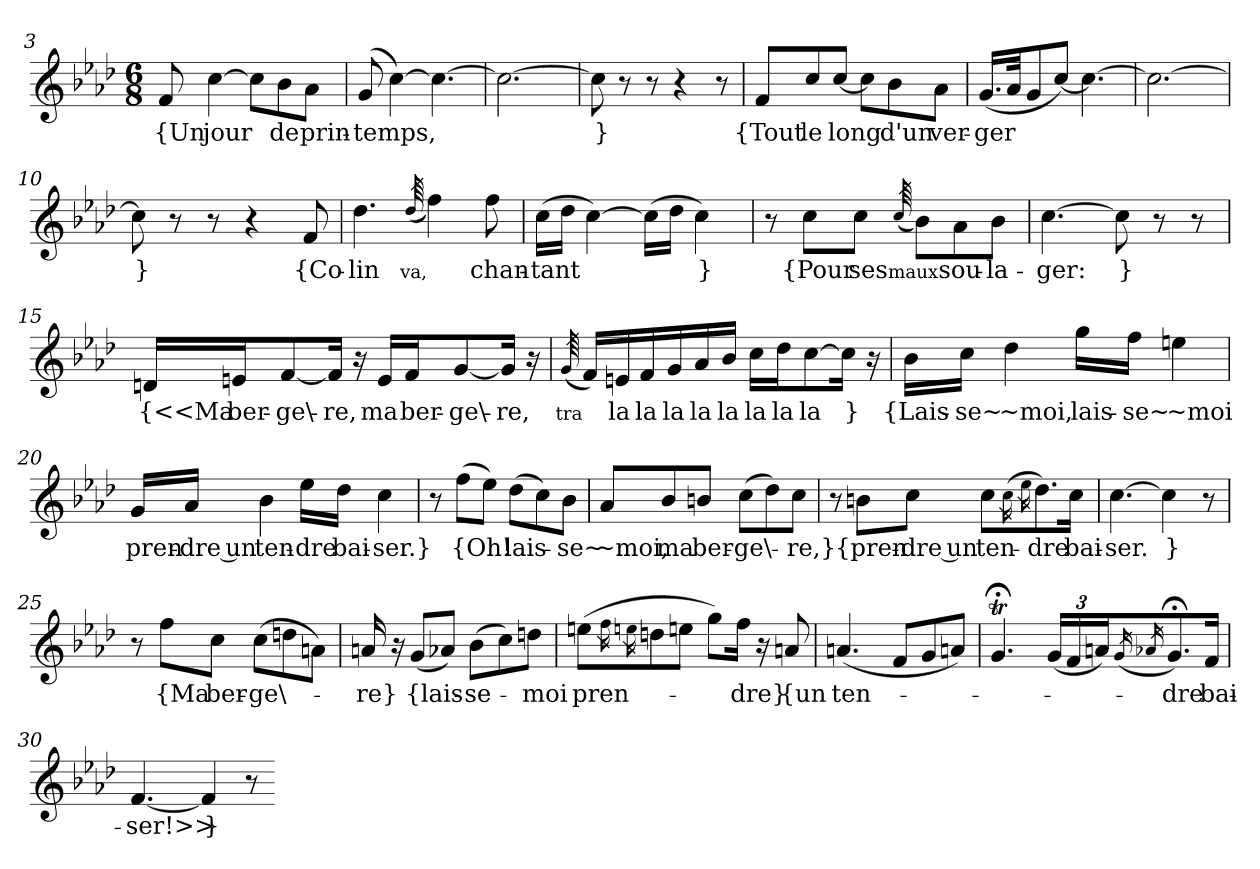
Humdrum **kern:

**kern	**text
*part1	*part1
*staff1	*staff1
*clefG2	*
*k[b-e-a-d-]	*
*M6/8	*
=3	=3
8f	{Un
[4cc	jour
8cc\L]	.
8b-\	de
8a-\J	prin-
=4	=4
(8g	-temps,
[4cc)	.
4.cc_	.
=5	=5
2.cc_	.
=6	=6
8cc]	}
8r	.
8r	.
4r	.
8r	.
=7	=7
8f/L	{Tout
8cc/	le
[8cc/J	long
8cc\L]	.
8b-\	d'un
8a-\J	ver-
=8	=8
(16.g/LL	-ger
32a-/Jk	.
8g/	.
[8cc/J)	.
4.cc_	.
=9	=9
2.cc_	.
=10	=10
8cc]	}
8r	.
8r	.
4r	.
8f	{Co-
=11	=11
4.dd-	-lin
(64qdd-	va,
4ff)	.
8ff	-chan-
=12	=12
(16cc\LL	-tant
16dd-\JJ	.
[4cc)	.
(16cc\LL]	.
16dd-\JJ	.
4cc)	}
=13	=13
8r	.
8cc\L	{Pour
8cc\J	ses
(64qcc	maux
8b-\L)	.
8a-\	sou-
8b-\J	-la-
=14	=14
[4.cc	-ger:
8cc]	}
8r	.
8r	.
=15	=15
16dn/LL	{<<Ma
16en/J	ber-
[8f/	-ge\-
16f/Jk]	-re,
16r	.
16e/LL	ma
16f/J	ber-
[8g/	-ge\-
16g/Jk]	-re,
16r	.
=16	=16
(64qg	tra
16f/LL)	.
16en/	la
16f/	la
16g/	la
16a-/	la
16b-/JJ	la
16cc\LL	la
16dd-\J	la
[8cc\	la
16cc\Jk]	}
16r	.
=19	=19
16b-\LL	{Lais-
16cc\JJ	-se~
4dd-	~moi,
16gg\LL	lais-
16ff\JJ	-se~
4een	~moi
=20	=20
16g/LL	pren-
16a-/JJ	-dre un
4b-	ten-
16ee-\LL	-dre
16dd-\JJ	bai-
4cc	-ser.}
=21	=21
8r	.
(8ff\L	{Oh!
8ee-\J)	.
(8dd-\L	lais-
8cc\)	.
8b-\J	-se~
=22	=22
8a-/L	~moi,
8b-/	ma
8bn/J	ber-
(8cc\L	-ge\-
8dd-\)	.
8cc\J	-re,}
=23	=23
8r	.
8bn\L	{pren-
8cc\J	-dre un
8cc\L	ten-
(16qcc\	.
16qee-\	.
8.dd-\)	-dre
16cc\Jk	bai-
=24	=24
[4.cc	-ser.
4cc]	}
8r	.
=25	=25
8r	.
8ff\L	{Ma
8cc\J	ber-
(8cc\L	-ge\-
8ddn\	.
8an\J)	.
=26	=26
16an	-re}
16r	.
(8g/L	{lais-
8a-X/J)	.
(8b-\L	-se-
8cc\)	.
8ddn\J	moi
=27	=27
(8een\L	pren-
16qff\	.
16qeen\	.
8ddn\	.
8een\J	.
8gg\L)	.
16ff\Jk	-dre}
16r	.
8an	{un
=28	=28
(4.an	ten-
8f/L	.
8g/	.
8an/J)	.
=29	=29
4.gt;<	.
(24g/LL	.
24f/	.
24an/J)	.
(16qg/	.
16qa-X/	.
8.g;</)	-dre
16f/Jk	bai-
=30	=30
[4.f	-ser!>>
4f]	}
8r	.
=-	=-
*-	*-
